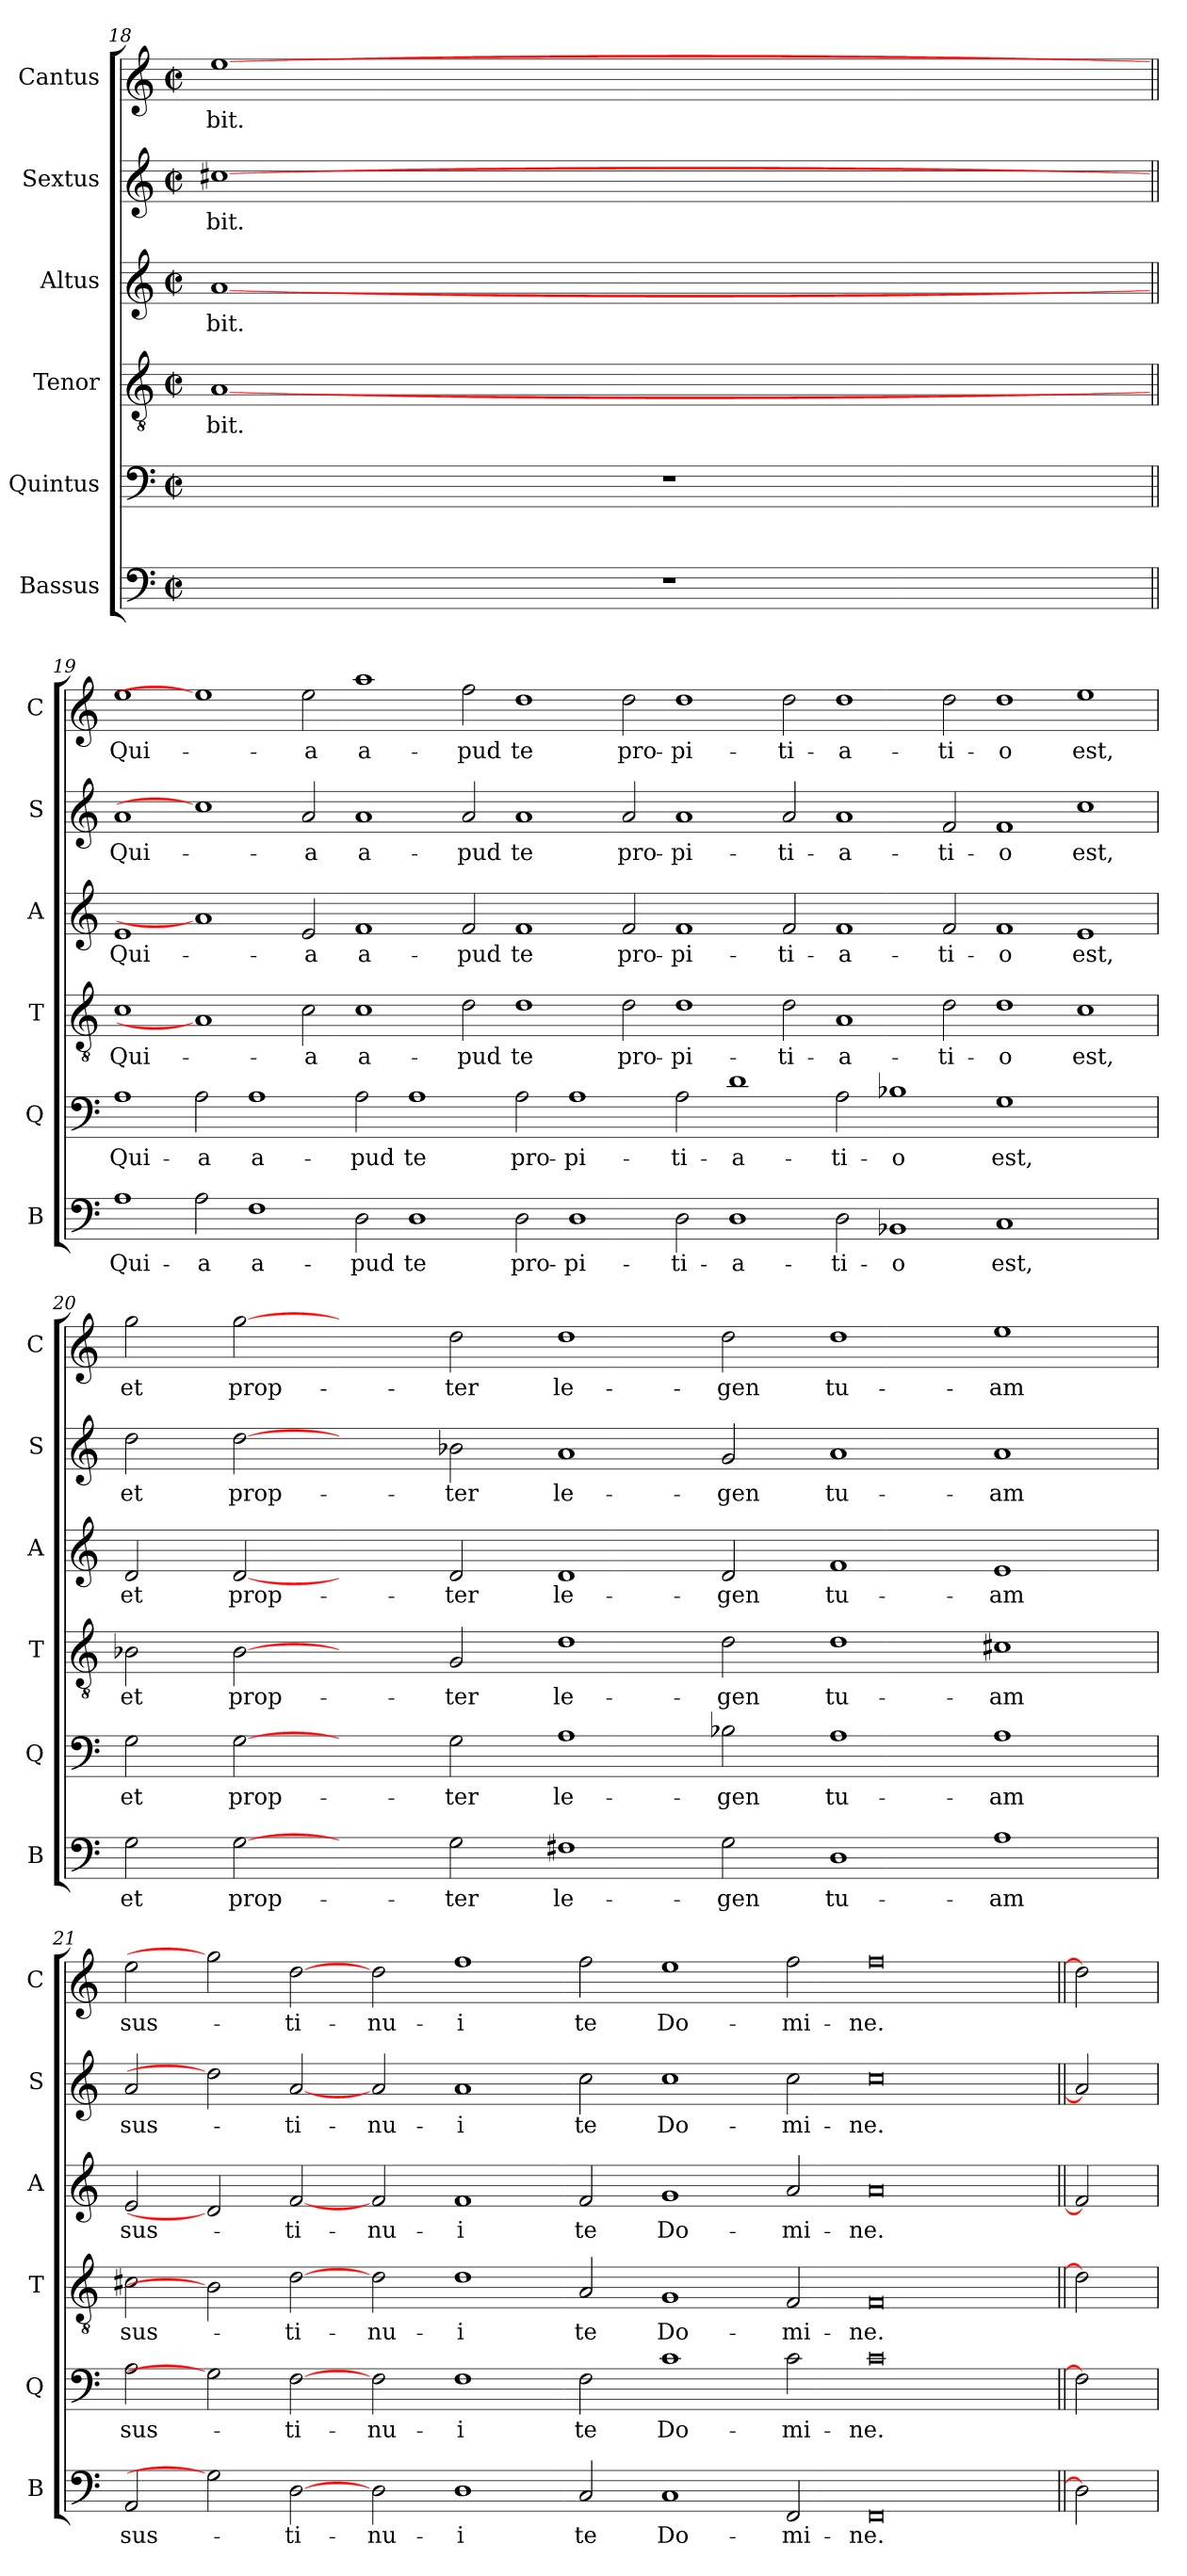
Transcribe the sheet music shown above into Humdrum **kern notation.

**kern	**text	**kern	**text	**kern	**text	**kern	**text	**kern	**text	**kern	**text
*part6	*part6	*part5	*part5	*part4	*part4	*part3	*part3	*part2	*part2	*part1	*part1
*staff6	*staff6	*staff5	*staff5	*staff4	*staff4	*staff3	*staff3	*staff2	*staff2	*staff1	*staff1
*I"Bassus	*	*I"Quintus	*	*I"Tenor	*	*I"Altus	*	*I"Sextus	*	*I"Cantus	*
*I'B	*	*I'Q	*	*I'T	*	*I'A	*	*I'S	*	*I'C	*
*clefF4	*	*clefF4	*	*clefGv2	*	*clefG2	*	*clefG2	*	*clefG2	*
*k[]	*	*k[]	*	*k[]	*	*k[]	*	*k[]	*	*k[]	*
*C:	*	*C:	*	*C:	*	*C:	*	*C:	*	*C:	*
*M2/2	*	*M2/2	*	*M2/2	*	*M2/2	*	*M2/2	*	*M2/2	*
*met(c|)	*	*met(c|)	*	*met(c|)	*	*met(c|)	*	*met(c|)	*	*met(c|)	*
=18	=18	=18	=18	=18	=18	=18	=18	=18	=18	=18	=18
!	!	!	!	!	!LO:LY:b	!	!LO:LY:b	!	!LO:LY:b	!	!LO:LY:b
1r	.	1r	.	[1A	-bit.	[1a	-bit.	[1cc#X	-bit.	[1ee	-bit.
!!LO:PB:g=z
=19||	=19||	=19||	=19||	=19||	=19||	=19||	=19||	=19||	=19||	=19||	=19||
!	!LO:LY:b	!	!LO:LY:b	!	!LO:LY:b	!	!LO:LY:b	!	!LO:LY:b	!	!LO:LY:b
1A	Qui-	1A	Qui-	1c	Qui-	1e	Qui-	1a	Qui-	1ee	Qui-
!	!LO:LY:b	!	!LO:LY:b	!	!	!	!	!	!	!	!
2A\	-a	2A\	-a	1A]	.	1a]	.	1cc#]	.	1ee]	.
!	!LO:LY:b	!	!LO:LY:b	!	!	!	!	!	!	!	!
1F	a-	1A	a-	.	.	.	.	.	.	.	.
!	!	!	!	!	!LO:LY:b	!	!LO:LY:b	!	!LO:LY:b	!	!LO:LY:b
.	.	.	.	2c\	-a	2e/	-a	2a/	-a	2ee\	-a
!	!LO:LY:b	!	!LO:LY:b	!	!LO:LY:b	!	!LO:LY:b	!	!LO:LY:b	!	!LO:LY:b
2D\	-pud	2A\	-pud	1c	a-	1f	a-	1a	a-	1aa	a-
!	!LO:LY:b	!	!LO:LY:b	!	!	!	!	!	!	!	!
1D	te	1A	te	.	.	.	.	.	.	.	.
!	!	!	!	!	!LO:LY:b	!	!LO:LY:b	!	!LO:LY:b	!	!LO:LY:b
.	.	.	.	2d\	-pud	2f/	-pud	2a/	-pud	2ff\	-pud
!	!LO:LY:b	!	!LO:LY:b	!	!LO:LY:b	!	!LO:LY:b	!	!LO:LY:b	!	!LO:LY:b
2D\	pro-	2A\	pro-	1d	te	1f	te	1a	te	1dd	te
!	!LO:LY:b	!	!LO:LY:b	!	!	!	!	!	!	!	!
1D	-pi-	1A	-pi-	.	.	.	.	.	.	.	.
!	!	!	!	!	!LO:LY:b	!	!LO:LY:b	!	!LO:LY:b	!	!LO:LY:b
.	.	.	.	2d\	pro-	2f/	pro-	2a/	pro-	2dd\	pro-
!	!LO:LY:b	!	!LO:LY:b	!	!LO:LY:b	!	!LO:LY:b	!	!LO:LY:b	!	!LO:LY:b
2D\	-ti-	2A\	-ti-	1d	-pi-	1f	-pi-	1a	-pi-	1dd	-pi-
!	!LO:LY:b	!	!LO:LY:b	!	!	!	!	!	!	!	!
1D	-a-	1d	-a-	.	.	.	.	.	.	.	.
!	!	!	!	!	!LO:LY:b	!	!LO:LY:b	!	!LO:LY:b	!	!LO:LY:b
.	.	.	.	2d\	-ti-	2f/	-ti-	2a/	-ti-	2dd\	-ti-
!	!LO:LY:b	!	!LO:LY:b	!	!LO:LY:b	!	!LO:LY:b	!	!LO:LY:b	!	!LO:LY:b
2D\	-ti-	2A\	-ti-	1A	-a-	1f	-a-	1a	-a-	1dd	-a-
!	!LO:LY:b	!	!LO:LY:b	!	!	!	!	!	!	!	!
1BB-X	-o	1B-X	-o	.	.	.	.	.	.	.	.
!	!	!	!	!	!LO:LY:b	!	!LO:LY:b	!	!LO:LY:b	!	!LO:LY:b
.	.	.	.	2d\	-ti-	2f/	-ti-	2f/	-ti-	2dd\	-ti-
!	!LO:LY:b	!	!LO:LY:b	!	!LO:LY:b	!	!LO:LY:b	!	!LO:LY:b	!	!LO:LY:b
1C	est,	1G	est,	1d	-o	1f	-o	1f	-o	1dd	-o
!	!	!	!	!	!LO:LY:b	!	!LO:LY:b	!	!LO:LY:b	!	!LO:LY:b
1ryy	.	1ryy	.	1c	est,	1e	est,	1cc	est,	1ee	est,
!!LO:LB:g=z
=20	=20	=20	=20	=20	=20	=20	=20	=20	=20	=20	=20
!	!LO:LY:b	!	!LO:LY:b	!	!LO:LY:b	!	!LO:LY:b	!	!LO:LY:b	!	!LO:LY:b
2G\	et	2G\	et	2B-X\	et	2d/	et	2dd\	et	2gg\	et
!	!LO:LY:b	!	!LO:LY:b	!	!LO:LY:b	!	!LO:LY:b	!	!LO:LY:b	!	!LO:LY:b
[2G	prop-	[2G	prop-	[2B-	prop-	[2d	prop-	[2dd	prop-	[2gg	prop-
2ryy	.	2ryy	.	2ryy	.	2ryy	.	2ryy	.	2ryy	.
!	!LO:LY:b	!	!LO:LY:b	!	!LO:LY:b	!	!LO:LY:b	!	!LO:LY:b	!	!LO:LY:b
2G\	-ter	2G\	-ter	2G/	-ter	2d/	-ter	2b-X\	-ter	2dd\	-ter
!	!LO:LY:b	!	!LO:LY:b	!	!LO:LY:b	!	!LO:LY:b	!	!LO:LY:b	!	!LO:LY:b
1F#X	le-	1A	le-	1d	le-	1d	le-	1a	le-	1dd	le-
!	!LO:LY:b	!	!LO:LY:b	!	!LO:LY:b	!	!LO:LY:b	!	!LO:LY:b	!	!LO:LY:b
2G\	-gen	2B-X\	-gen	2d\	-gen	2d/	-gen	2g/	-gen	2dd\	-gen
!	!LO:LY:b	!	!LO:LY:b	!	!LO:LY:b	!	!LO:LY:b	!	!LO:LY:b	!	!LO:LY:b
1D	tu-	1A	tu-	1d	tu-	1f	tu-	1a	tu-	1dd	tu-
!	!LO:LY:b	!	!LO:LY:b	!	!LO:LY:b	!	!LO:LY:b	!	!LO:LY:b	!	!LO:LY:b
1A	-am	1A	-am	1c#X	-am	1e	-am	1a	-am	1ee	-am
=21`	=21`	=21`	=21`	=21`	=21`	=21`	=21`	=21`	=21`	=21`	=21`
!	!LO:LY:b	!	!LO:LY:b	!	!LO:LY:b	!	!LO:LY:b	!	!LO:LY:b	!	!LO:LY:b
2AA/	sus-	2A\	sus-	2c#X\	sus-	2e/	sus-	2a/	sus-	2ee\	sus-
2G]	.	2G]	.	2B-]	.	2d]	.	2dd]	.	2gg]	.
!	!LO:LY:b	!	!LO:LY:b	!	!LO:LY:b	!	!LO:LY:b	!	!LO:LY:b	!	!LO:LY:b
[2D	-ti-	[2F	-ti-	[2d	-ti-	[2f	-ti-	[2a	-ti-	[2dd	-ti-
!	!LO:LY:b	!	!LO:LY:b	!	!LO:LY:b	!	!LO:LY:b	!	!LO:LY:b	!	!LO:LY:b
2D\	-nu-	2F\	-nu-	2d\	-nu-	2f/	-nu-	2a/	-nu-	2dd\	-nu-
!	!LO:LY:b	!	!LO:LY:b	!	!LO:LY:b	!	!LO:LY:b	!	!LO:LY:b	!	!LO:LY:b
1D	-i	1F	-i	1d	-i	1f	-i	1a	-i	1ff	-i
!	!LO:LY:b	!	!LO:LY:b	!	!LO:LY:b	!	!LO:LY:b	!	!LO:LY:b	!	!LO:LY:b
2C/	te	2F\	te	2A/	te	2f/	te	2cc\	te	2ff\	te
!	!LO:LY:b	!	!LO:LY:b	!	!LO:LY:b	!	!LO:LY:b	!	!LO:LY:b	!	!LO:LY:b
1C	Do-	1c	Do-	1G	Do-	1g	Do-	1cc	Do-	1ee	Do-
!	!LO:LY:b	!	!LO:LY:b	!	!LO:LY:b	!	!LO:LY:b	!	!LO:LY:b	!	!LO:LY:b
2FF/	-mi-	2c\	-mi-	2F/	-mi-	2a/	-mi-	2cc\	-mi-	2ff\	-mi-
!	!LO:LY:b	!	!LO:LY:b	!	!LO:LY:b	!	!LO:LY:b	!	!LO:LY:b	!	!LO:LY:b
0FF	-ne.	0c	-ne.	0F	-ne.	0a	-ne.	0cc	-ne.	0ff	-ne.
=22||	=22||	=22||	=22||	=22||	=22||	=22||	=22||	=22||	=22||	=22||	=22||
2D]	.	2F]	.	2d]	.	2f]	.	2a]	.	2dd]	.
=	=	=	=	=	=	=	=	=	=	=	=
*-	*-	*-	*-	*-	*-	*-	*-	*-	*-	*-	*-
